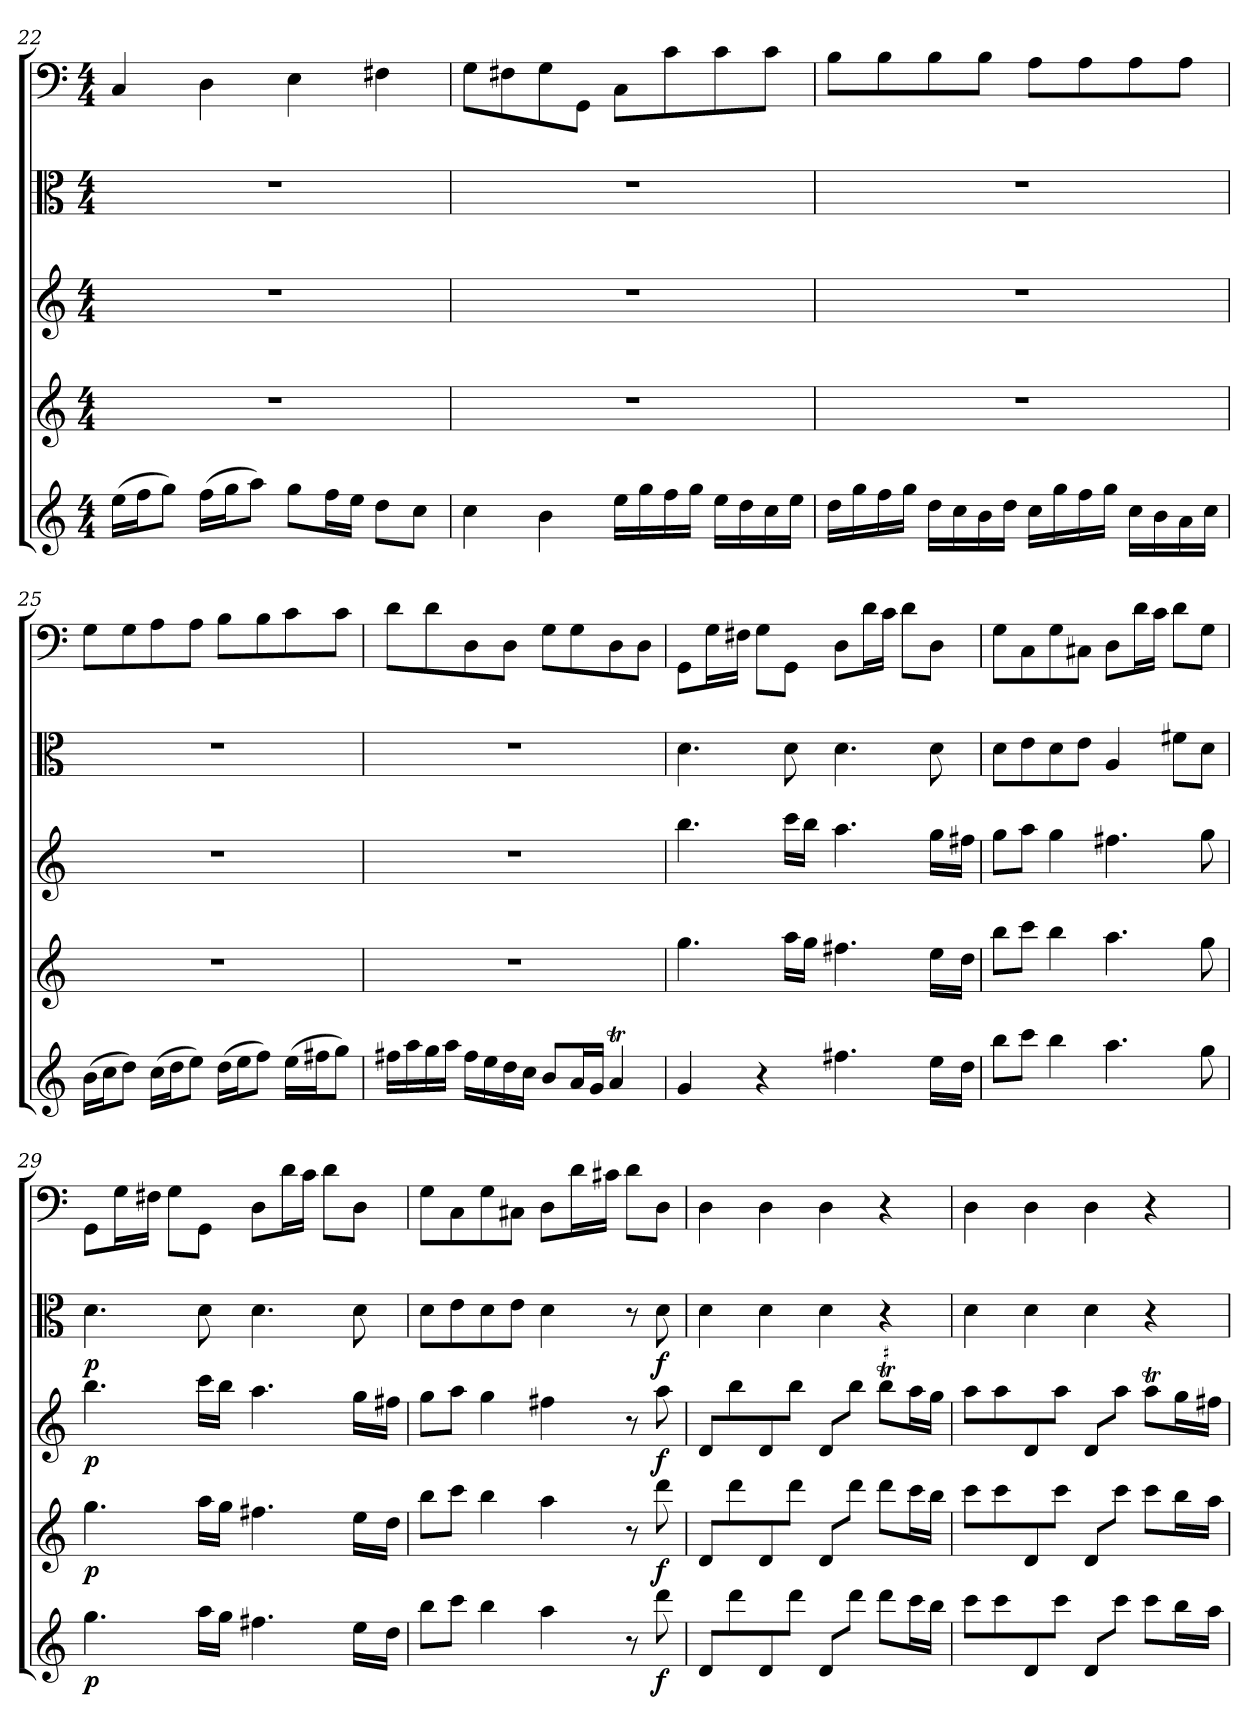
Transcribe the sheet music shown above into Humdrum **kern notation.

**kern	**dynam	**kern	**dynam	**kern	**dynam	**kern	**dynam	**kern
*part5	*part5	*part4	*part4	*part3	*part3	*part2	*part2	*part1
*staff5	*staff5	*staff4	*staff4	*staff3	*staff3	*staff2	*staff2	*staff1
*clefG2	*	*clefG2	*	*clefG2	*	*clefC3	*	*clefF4
*k[]	*	*k[]	*	*k[]	*	*k[]	*	*k[]
*C:	*	*C:	*	*C:	*	*C:	*	*C:
*M4/4	*	*M4/4	*	*M4/4	*	*M4/4	*	*M4/4
=22	=22	=22	=22	=22	=22	=22	=22	=22
(16ee\LL	.	1r	.	1r	.	1r	.	4C/
16ff\J	.	.	.	.	.	.	.	.
8gg\J)	.	.	.	.	.	.	.	.
(16ff\LL	.	.	.	.	.	.	.	4D\
16gg\J	.	.	.	.	.	.	.	.
8aa\J)	.	.	.	.	.	.	.	.
8gg\L	.	.	.	.	.	.	.	4E\
16ff\L	.	.	.	.	.	.	.	.
16ee\JJ	.	.	.	.	.	.	.	.
8dd\L	.	.	.	.	.	.	.	4F#X\
8cc\J	.	.	.	.	.	.	.	.
=23	=23	=23	=23	=23	=23	=23	=23	=23
4cc\	.	1r	.	1r	.	1r	.	8G\L
.	.	.	.	.	.	.	.	8F#X\
4b\	.	.	.	.	.	.	.	8G\
.	.	.	.	.	.	.	.	8GG\J
16ee\LL	.	.	.	.	.	.	.	8C\L
16gg\	.	.	.	.	.	.	.	.
16ff\	.	.	.	.	.	.	.	8c\
16gg\JJ	.	.	.	.	.	.	.	.
16ee\LL	.	.	.	.	.	.	.	8c\
16dd\	.	.	.	.	.	.	.	.
16cc\	.	.	.	.	.	.	.	8c\J
16ee\JJ	.	.	.	.	.	.	.	.
=24	=24	=24	=24	=24	=24	=24	=24	=24
16dd\LL	.	1r	.	1r	.	1r	.	8B\L
16gg\	.	.	.	.	.	.	.	.
16ff\	.	.	.	.	.	.	.	8B\
16gg\JJ	.	.	.	.	.	.	.	.
16dd\LL	.	.	.	.	.	.	.	8B\
16cc\	.	.	.	.	.	.	.	.
16b\	.	.	.	.	.	.	.	8B\J
16dd\JJ	.	.	.	.	.	.	.	.
16cc\LL	.	.	.	.	.	.	.	8A\L
16gg\	.	.	.	.	.	.	.	.
16ff\	.	.	.	.	.	.	.	8A\
16gg\JJ	.	.	.	.	.	.	.	.
16cc\LL	.	.	.	.	.	.	.	8A\
16b\	.	.	.	.	.	.	.	.
16a\	.	.	.	.	.	.	.	8A\J
16cc\JJ	.	.	.	.	.	.	.	.
=25	=25	=25	=25	=25	=25	=25	=25	=25
(16b\LL	.	1r	.	1r	.	1r	.	8G\L
16cc\J	.	.	.	.	.	.	.	.
8dd\J)	.	.	.	.	.	.	.	8G\
(16cc\LL	.	.	.	.	.	.	.	8A\
16dd\J	.	.	.	.	.	.	.	.
8ee\J)	.	.	.	.	.	.	.	8A\J
(16dd\LL	.	.	.	.	.	.	.	8B\L
16ee\J	.	.	.	.	.	.	.	.
8ff\J)	.	.	.	.	.	.	.	8B\
(16ee\LL	.	.	.	.	.	.	.	8c\
16ff#X\J	.	.	.	.	.	.	.	.
8gg\J)	.	.	.	.	.	.	.	8c\J
=26	=26	=26	=26	=26	=26	=26	=26	=26
16ff#X\LL	.	1r	.	1r	.	1r	.	8d\L
16aa\	.	.	.	.	.	.	.	.
16gg\	.	.	.	.	.	.	.	8d\
16aa\JJ	.	.	.	.	.	.	.	.
16ff#\LL	.	.	.	.	.	.	.	8D\
16ee\	.	.	.	.	.	.	.	.
16dd\	.	.	.	.	.	.	.	8D\J
16cc\JJ	.	.	.	.	.	.	.	.
8b/L	.	.	.	.	.	.	.	8G\L
16a/L	.	.	.	.	.	.	.	8G\
16g/JJ	.	.	.	.	.	.	.	.
4aT/	.	.	.	.	.	.	.	8D\
.	.	.	.	.	.	.	.	8D\J
=27	=27	=27	=27	=27	=27	=27	=27	=27
4g/	.	4.gg\	.	4.bb\	.	4.d\	.	8GG\L
.	.	.	.	.	.	.	.	16G\L
.	.	.	.	.	.	.	.	16F#X\JJ
4r	.	.	.	.	.	.	.	8G\L
.	.	16aa\LL	.	16ccc\LL	.	8d\	.	8GG\J
.	.	16gg\JJ	.	16bb\JJ	.	.	.	.
4.ff#X\	.	4.ff#X\	.	4.aa\	.	4.d\	.	8D\L
.	.	.	.	.	.	.	.	16d\L
.	.	.	.	.	.	.	.	16c\JJ
.	.	.	.	.	.	.	.	8d\L
16ee\LL	.	16ee\LL	.	16gg\LL	.	8d\	.	8D\J
16dd\JJ	.	16dd\JJ	.	16ff#X\JJ	.	.	.	.
=28	=28	=28	=28	=28	=28	=28	=28	=28
8bb\L	.	8bb\L	.	8gg\L	.	8d\L	.	8G\L
8ccc\J	.	8ccc\J	.	8aa\J	.	8e\	.	8C\
4bb\	.	4bb\	.	4gg\	.	8d\	.	8G\
.	.	.	.	.	.	8e\J	.	8C#X\J
4.aa\	.	4.aa\	.	4.ff#X\	.	4A/	.	8D\L
.	.	.	.	.	.	.	.	16d\L
.	.	.	.	.	.	.	.	16c\JJ
.	.	.	.	.	.	8f#X\L	.	8d\L
8gg\	.	8gg\	.	8gg\	.	8d\J	.	8G\J
=29	=29	=29	=29	=29	=29	=29	=29	=29
4.gg\	p	4.gg\	p	4.bb\	p	4.d\	p	8GG\L
.	.	.	.	.	.	.	.	16G\L
.	.	.	.	.	.	.	.	16F#X\JJ
.	.	.	.	.	.	.	.	8G\L
16aa\LL	.	16aa\LL	.	16ccc\LL	.	8d\	.	8GG\J
16gg\JJ	.	16gg\JJ	.	16bb\JJ	.	.	.	.
4.ff#X\	.	4.ff#X\	.	4.aa\	.	4.d\	.	8D\L
.	.	.	.	.	.	.	.	16d\L
.	.	.	.	.	.	.	.	16c\JJ
.	.	.	.	.	.	.	.	8d\L
16ee\LL	.	16ee\LL	.	16gg\LL	.	8d\	.	8D\J
16dd\JJ	.	16dd\JJ	.	16ff#X\JJ	.	.	.	.
=30	=30	=30	=30	=30	=30	=30	=30	=30
8bb\L	.	8bb\L	.	8gg\L	.	8d\L	.	8G\L
8ccc\J	.	8ccc\J	.	8aa\J	.	8e\	.	8C\
4bb\	.	4bb\	.	4gg\	.	8d\	.	8G\
.	.	.	.	.	.	8e\J	.	8C#X\J
4aa\	.	4aa\	.	4ff#X\	.	4d\	.	8D\L
.	.	.	.	.	.	.	.	16d\L
.	.	.	.	.	.	.	.	16c#X\JJ
8r	.	8r	.	8r	.	8r	.	8d\L
8ddd\	f	8ddd\	f	8aa\	f	8d\	f	8D\J
=31	=31	=31	=31	=31	=31	=31	=31	=31
8d/L	.	8d/L	.	8d/L	.	4d\	.	4D\
8ddd\	.	8ddd\	.	8bb\	.	.	.	.
8d/	.	8d/	.	8d/	.	4d\	.	4D\
8ddd\J	.	8ddd\J	.	8bb\J	.	.	.	.
8d/L	.	8d/L	.	8d/L	.	4d\	.	4D\
8ddd\J	.	8ddd\J	.	8bb\J	.	.	.	.
!	!	!	!	!LO:TR:acc=#	!	!	!	!
8ddd\L	.	8ddd\L	.	8bbT\L	.	4r	.	4r
16ccc\L	.	16ccc\L	.	16aa\L	.	.	.	.
16bb\JJ	.	16bb\JJ	.	16gg\JJ	.	.	.	.
=32	=32	=32	=32	=32	=32	=32	=32	=32
8ccc\L	.	8ccc\L	.	8aa\L	.	4d\	.	4D\
8ccc\	.	8ccc\	.	8aa\	.	.	.	.
8d/	.	8d/	.	8d/	.	4d\	.	4D\
8ccc\J	.	8ccc\J	.	8aa\J	.	.	.	.
8d/L	.	8d/L	.	8d/L	.	4d\	.	4D\
8ccc\J	.	8ccc\J	.	8aa\J	.	.	.	.
8ccc\L	.	8ccc\L	.	8aaT\L	.	4r	.	4r
16bb\L	.	16bb\L	.	16gg\L	.	.	.	.
16aa\JJ	.	16aa\JJ	.	16ff#X\JJ	.	.	.	.
=	=	=	=	=	=	=	=	=
*-	*-	*-	*-	*-	*-	*-	*-	*-
